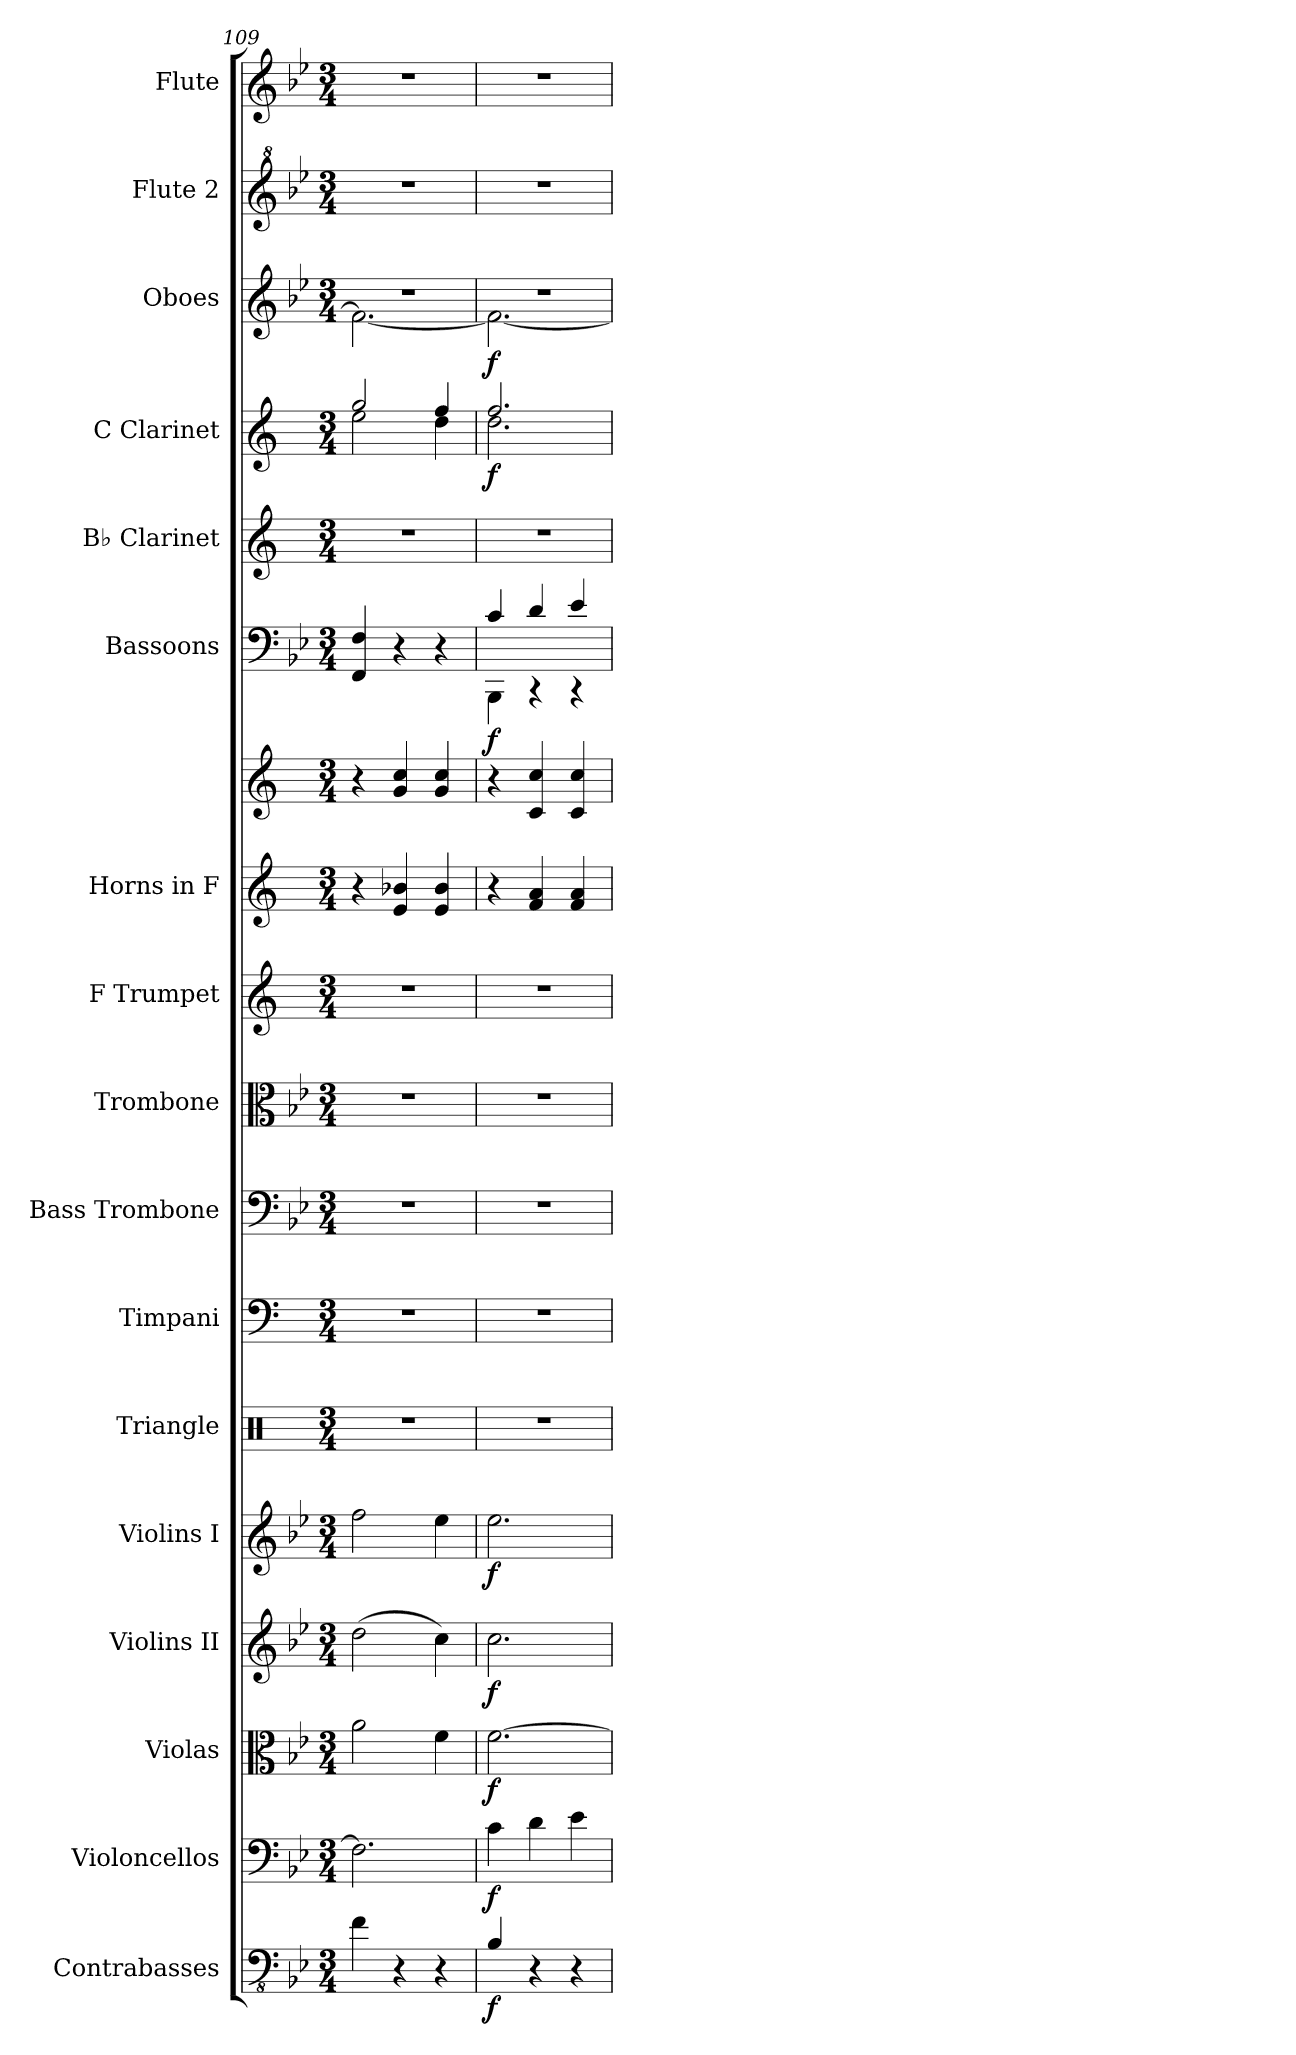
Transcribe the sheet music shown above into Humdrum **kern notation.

**kern	**dynam	**kern	**dynam	**kern	**dynam	**kern	**dynam	**kern	**dynam	**kern	**kern	**kern	**kern	**kern	**kern	**kern	**dynam	**kern	**dynam	**kern	**kern	**dynam	**kern	**dynam	**kern	**kern
*part17	*part17	*part16	*part16	*part15	*part15	*part14	*part14	*part13	*part13	*part12	*part11	*part10	*part9	*part8	*part7	*part7	*part7	*part6	*part6	*part5	*part4	*part4	*part3	*part3	*part2	*part1
*staff18	*staff18	*staff17	*staff17	*staff16	*staff16	*staff15	*staff15	*staff14	*staff14	*staff13	*staff12	*staff11	*staff10	*staff9	*staff8	*staff7	*staff7/8	*staff6	*staff6	*staff5	*staff4	*staff4	*staff3	*staff3	*staff2	*staff1
*I"Contrabasses	*	*I"Violoncellos	*	*I"Violas	*	*I"Violins II	*	*I"Violins I	*	*I"Triangle	*I"Timpani	*I"Bass Trombone	*I"Trombone	*I"F Trumpet	*I"Horns in F	*	*	*I"Bassoons	*	*I"B♭ Clarinet	*I"C Clarinet	*	*I"Oboes	*	*I"Flute 2	*I"Flute
*I'Cb.	*	*I'Vc.	*	*I'Vla.	*	*I'Vln. II	*	*I'Vln. I	*	*I'Trgl.	*I'Timp.	*I'B. Tbn.	*I'Tbn.	*I'F Tpt.	*	*	*	*I'Bsn.	*	*I'B♭ Cl.	*I'C Cl.	*	*I'Ob.	*	*I'Fl. 2	*I'Fl. 2
*clefFv4	*	*clefF4	*	*clefC3	*	*clefG2	*	*clefG2	*	*clefX	*clefF4	*clefF4	*clefC3	*clefG2	*clefG2	*clefG2	*	*clefF4	*	*clefG2	*clefG2	*	*clefG2	*	*clefG^2	*clefG2
*ITrd7c12	*	*	*	*	*	*	*	*	*	*	*	*	*	*ITrd-3c-5	*ITrd4c7	*ITrd4c7	*	*	*	*ITrd1c2	*ITrd1c2	*	*	*	*	*
*k[b-e-]	*	*k[b-e-]	*	*k[b-e-]	*	*k[b-e-]	*	*k[b-e-]	*	*k[]	*k[]	*k[b-e-]	*k[b-e-]	*k[b-]	*k[b-]	*k[b-]	*	*k[b-e-]	*	*k[b-e-]	*k[b-e-]	*	*k[b-e-]	*	*k[b-e-]	*k[b-e-]
*M3/4	*	*M3/4	*	*M3/4	*	*M3/4	*	*M3/4	*	*M3/4	*M3/4	*M3/4	*M3/4	*M3/4	*M3/4	*M3/4	*	*M3/4	*	*M3/4	*M3/4	*	*M3/4	*	*M3/4	*M3/4
=109	=109	=109	=109	=109	=109	=109	=109	=109	=109	=109	=109	=109	=109	=109	=109	=109	=109	=109	=109	=109	=109	=109	=109	=109	=109	=109
*	*	*	*	*	*	*	*	*	*	*	*	*	*	*	*	*	*	*	*	*	*^	*	*^	*	*	*
4FF\	.	2.F\]	.	2a\	.	(>2dd\	.	2ff\	.	2.r	2.r	2.r	2.r	2.r	4r	4r	.	4FF/ 4F/	.	2.r	2ff/	2dd\	.	2.r	2.f\_	.	2.r	2.r
4r	.	.	.	.	.	.	.	.	.	.	.	.	.	.	4A/ 4e-X/	4c/ 4f/	.	4r	.	.	.	.	.	.	.	.	.	.
4r	.	.	.	4f\	.	4cc\)	.	4ee-\	.	.	.	.	.	.	4A/ 4e-/	4c/ 4f/	.	4r	.	.	4ee-/	4cc\	.	.	.	.	.	.
=110	=110	=110	=110	=110	=110	=110	=110	=110	=110	=110	=110	=110	=110	=110	=110	=110	=110	=110	=110	=110	=110	=110	=110	=110	=110	=110	=110	=110
*	*	*	*	*	*	*	*	*	*	*	*	*	*	*	*	*	*	*^	*	*	*	*	*	*	*	*	*	*
!	!LO:DY:b	!	!LO:DY:b	!	!LO:DY:b	!	!LO:DY:b	!	!LO:DY:b	!	!	!	!	!	!	!	!	!	!	!LO:DY:b	!	!	!	!LO:DY:b	!	!	!LO:DY:b	!	!
4BBB-/	f	4c\	f	[2.f\	f	2.cc\	f	2.ee-\	f	2.r	2.r	2.r	2.r	2.r	4r	4r	.	4c/	4BBB-\	f	2.r	2.ee-/	2.cc\	f	2.r	2.f\_	f	2.r	2.r
!	!	!	!	!	!	!	!	!	!	!	!	!	!	!	!	!	!LO:DY:b=2	!	!	!	!	!	!	!	!	!	!	!	!
!	!	!	!	!	!	!	!	!	!	!	!	!	!	!	!	!	!LO:DY:n=1:b	!	!	!	!	!	!	!	!	!	!	!	!
4r	.	4d\	.	.	.	.	.	.	.	.	.	.	.	.	4B-/ 4d/	4F/ 4f/	mf mf	4d/	4r	.	.	.	.	.	.	.	.	.	.
4r	.	4e-\	.	.	.	.	.	.	.	.	.	.	.	.	4B-/ 4d/	4F/ 4f/	.	4e-/	4r	.	.	.	.	.	.	.	.	.	.
*	*	*	*	*	*	*	*	*	*	*	*	*	*	*	*	*	*	*	*	*	*	*v	*v	*	*	*	*	*	*
*	*	*	*	*	*	*	*	*	*	*	*	*	*	*	*	*	*	*v	*v	*	*	*	*	*v	*v	*	*	*
=	=	=	=	=	=	=	=	=	=	=	=	=	=	=	=	=	=	=	=	=	=	=	=	=	=	=
*-	*-	*-	*-	*-	*-	*-	*-	*-	*-	*-	*-	*-	*-	*-	*-	*-	*-	*-	*-	*-	*-	*-	*-	*-	*-	*-
